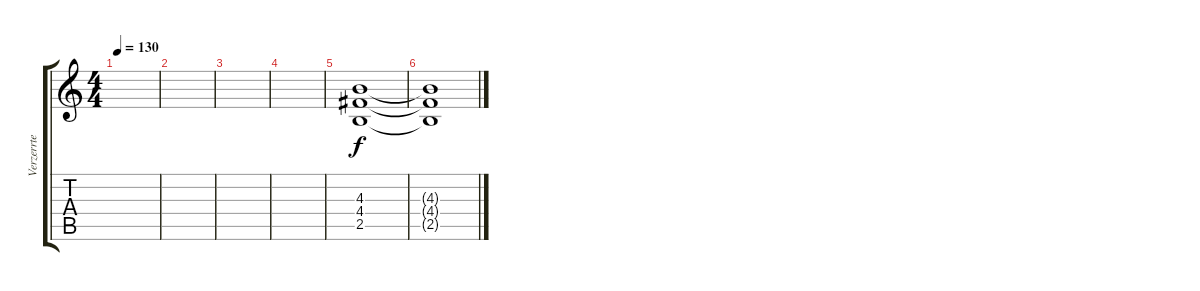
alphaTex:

\track ("Verzerrte Gitarre II" "Verzerrte ") {instrument overdrivenguitar}
\staff {score tabs}
\tuning (E4 B3 G3 D3 A2 E2) {hide}
\ts (4 4)
\tempo 130
\clef g2
\ks c
|
|
|
|
(4.3 4.4 2.5).1 |
(4.3{t} 4.4{t} 2.5{t}).1{volume 0}
